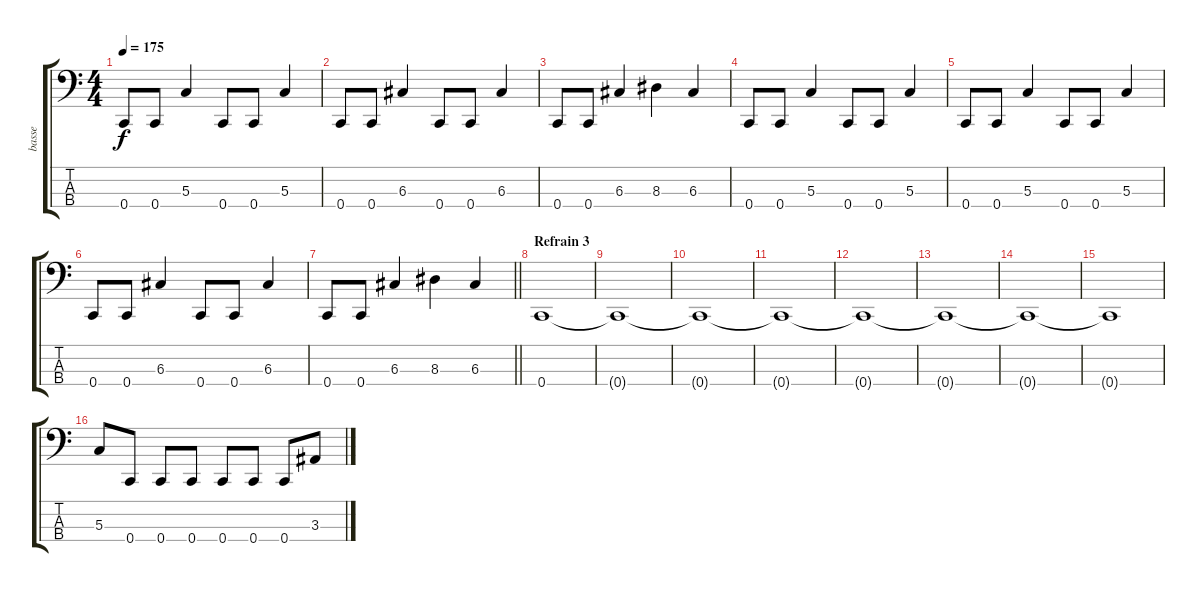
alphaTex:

\track ("basse" "basse") {instrument electricbassfinger}
\staff {score tabs}
\tuning (F2 C2 G1 C1) {hide}
\ts (4 4)
\tempo 175
\clef f4
\ks c
0.4.8{dy f} 0.4.8 5.3.4 0.4.8 0.4.8 5.3.4 |
0.4.8 0.4.8 6.3.4 0.4.8 0.4.8 6.3.4 |
0.4.8 0.4.8 6.3.4 8.3.4 6.3.4 |
0.4.8 0.4.8 5.3.4 0.4.8 0.4.8 5.3.4 |
0.4.8 0.4.8 5.3.4 0.4.8 0.4.8 5.3.4 |
0.4.8 0.4.8 6.3.4 0.4.8 0.4.8 6.3.4 |
\barLineRight lightlight
0.4.8 0.4.8 6.3.4 8.3.4 6.3.4 |
\section ("" "Refrain 3")
0.4.1 |
0.4{t}.1 |
0.4{t}.1 |
0.4{t}.1 |
0.4{t}.1 |
0.4{t}.1 |
0.4{t}.1 |
0.4{t}.1 |
5.3.8 0.4.8 0.4.8 0.4.8 0.4.8 0.4.8 0.4.8 3.3.8
